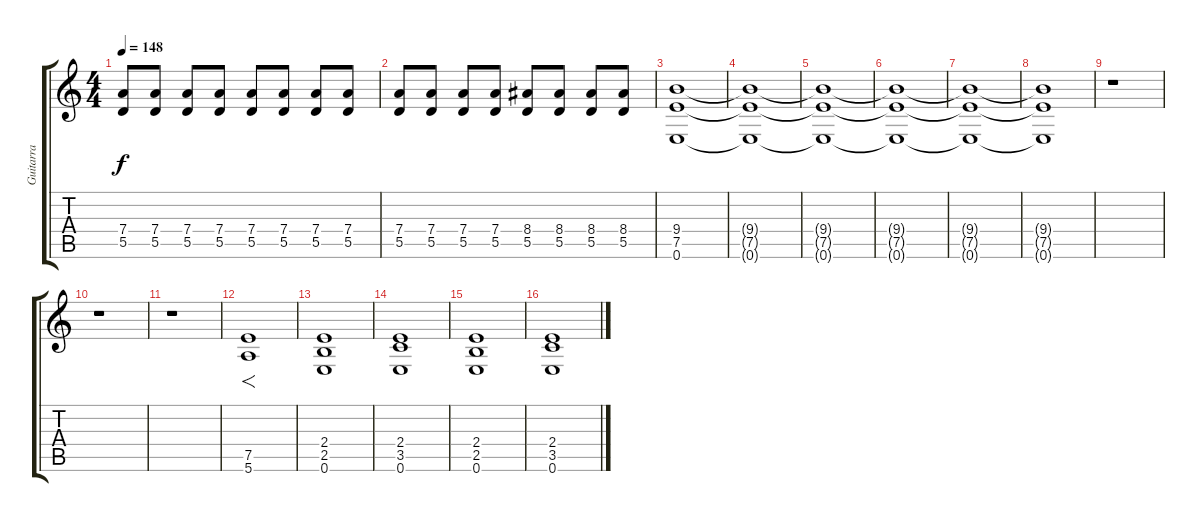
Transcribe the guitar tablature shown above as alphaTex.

\track ("Guitarra" "Guitarra") {instrument distortionguitar}
\staff {score tabs}
\tuning (E4 B3 G3 D3 A2 E2) {hide}
\ts (4 4)
\tempo 148
\clef g2
\ks c
(7.4 5.5).8{dy f} (7.4 5.5).8 (7.4 5.5).8 (7.4 5.5).8 (7.4 5.5).8 (7.4 5.5).8 (7.4 5.5).8 (7.4 5.5).8 |
(7.4 5.5).8 (7.4 5.5).8 (7.4 5.5).8 (7.4 5.5).8 (8.4 5.5).8 (8.4 5.5).8 (8.4 5.5).8 (8.4 5.5).8 |
(9.4 7.5 0.6).1 |
(9.4{t} 7.5{t} 0.6{t}).1 |
(9.4{t} 7.5{t} 0.6{t}).1{volume 0} |
(9.4{t} 7.5{t} 0.6{t}).1 |
(9.4{t} 7.5{t} 0.6{t}).1 |
(9.4{t} 7.5{t} 0.6{t}).1 |
r.1 |
r.1 |
r.1{volume 16} |
(7.5 5.6).1{f} |
(2.4 2.5 0.6).1 |
(2.4 3.5 0.6).1 |
(2.4 2.5 0.6).1 |
(2.4 3.5 0.6).1
